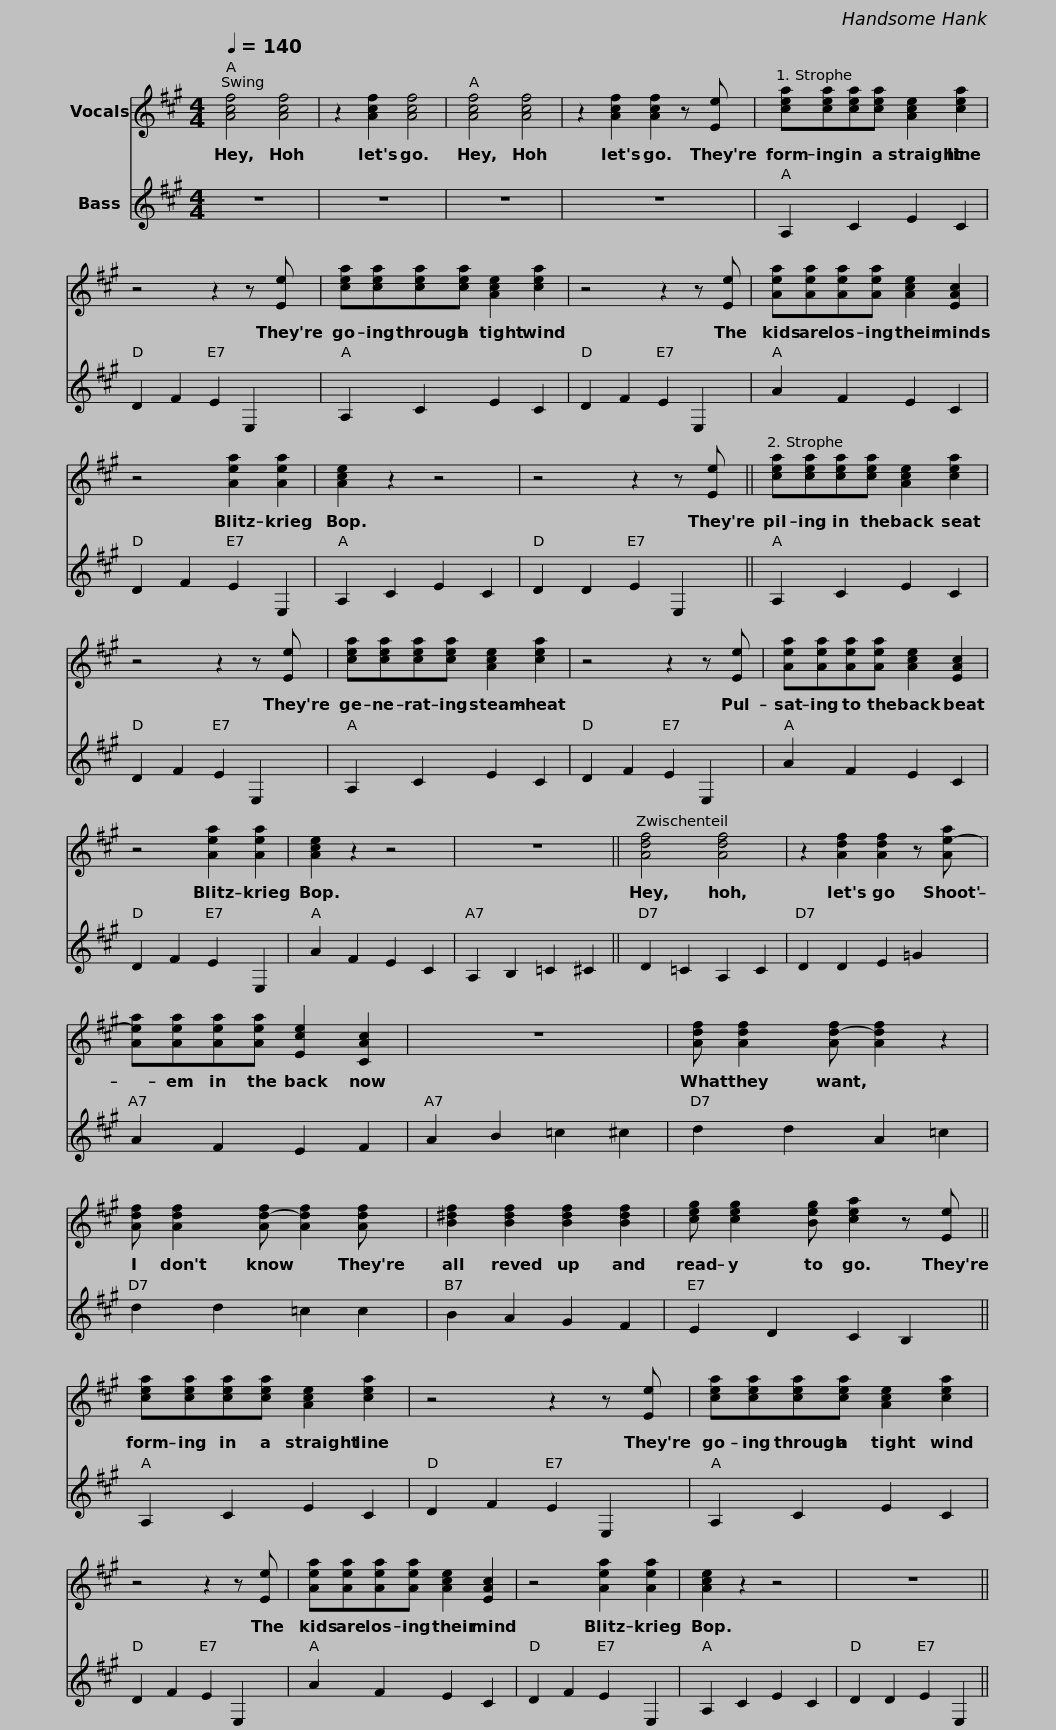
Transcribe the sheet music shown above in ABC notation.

X:1
%%score 1 2
L:1/8
Q:1/4=140
M:4/4
I:linebreak $
K:A
V:1 treble
V:2 treble transpose=-24
V:1
 [Acf]4 [Acf]4 | z2 [Acf]2 [Acf]4 | [Acf]4 [Acf]4 | z2 [Acf]2 [Acf]2 z [Ee] | [cea][cea][cea][cea] [Ace]2 [cea]2 | %5
 z4 z2 z [Ee] |$ [cea][cea][cea][cea] [Ace]2 [cea]2 | z4 z2 z [Ee] | [Aea][Aea][Aea][Aea] [Ace]2 [EAc]2 | z4 [Aea]2 [Aea]2 | %10
 [Ace]2 z2 z4 |$ z4 z2 z [Ee] || [cea][cea][cea][cea] [Ace]2 [cea]2 | z4 z2 z [Ee] | [cea][cea][cea][cea] [Ace]2 [cea]2 | %15
 z4 z2 z [Ee] |$ [Aea][Aea][Aea][Aea] [Ace]2 [EAc]2 | z4 [Aea]2 [Aea]2 | [Ace]2 z2 z4 | z8 || %20
 [Adf]4 [Adf]4 |$ z2 [Adf]2 [Adf]2 z [Ae-a] | [Aea][Aea][Aea][Aea] [Ece]2 [CAc]2 | z8 | [Adf] [Adf]2 [Ad-f] [Adf]2 z2 | %25
 [Adf] [Adf]2 [Ad-f] [Adf]2 [Adf] x |$ [B^df]2 [Bdf]2 [Bdf]2 [Bdf]2 | [ceg] [ceg]2 [Beg] [cea]2 z [Ee] || [cea][cea][cea][cea] [Ace]2 [cea]2 | z4 z2 z [Ee] |$ %30
 [cea][cea][cea][cea] [Ace]2 [cea]2 | z4 z2 z [Ee] | [Aea][Aea][Aea][Aea] [Ace]2 [EAc]2 | z4 [Aea]2 [Aea]2 | [Ace]2 z2 z4 |$ %35
 z8 || %36
V:2
 z8 | z8 | z8 | z8 | A,2 C2 E2 C2 | %5
 D2 F2 E2 E,2 |$ A,2 C2 E2 C2 | D2 F2 E2 E,2 | A2 F2 E2 C2 | D2 F2 E2 E,2 | %10
 A,2 C2 E2 C2 |$ D2 D2 E2 E,2 || A,2 C2 E2 C2 | D2 F2 E2 E,2 | A,2 C2 E2 C2 | %15
 D2 F2 E2 E,2 |$ A2 F2 E2 C2 | D2 F2 E2 E,2 | A2 F2 E2 C2 | A,2 B,2 =C2 ^C2 || %20
 D2 =C2 A,2 C2 |$ D2 D2 E2 =G2 | A2 F2 E2 F2 | A2 B2 =c2 ^c2 | d2 d2 A2 =c2 | %25
 d2 d2 =c2 c2 |$ B2 A2 G2 F2 | E2 D2 C2 B,2 || A,2 C2 E2 C2 | D2 F2 E2 E,2 |$ %30
 A,2 C2 E2 C2 | D2 F2 E2 E,2 | A2 F2 E2 C2 | D2 F2 E2 E,2 | A,2 C2 E2 C2 |$ %35
 D2 D2 E2 E,2 || %36
